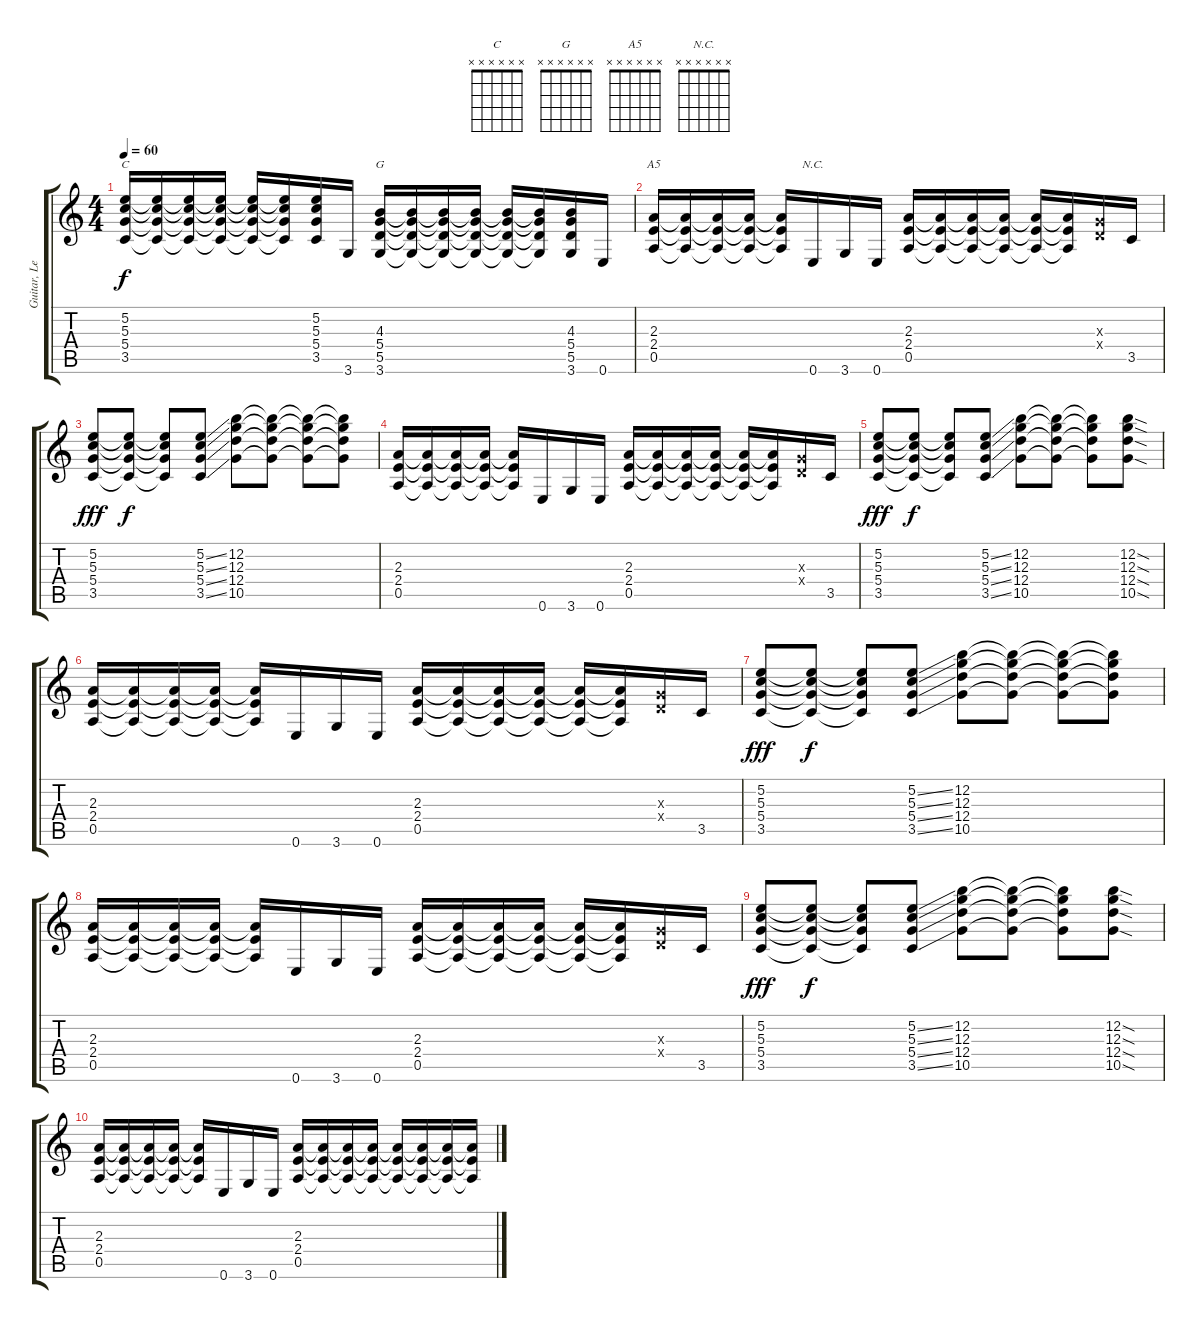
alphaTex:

\track ("Guitar, Lead" "Guitar, Le") {instrument distortionguitar}
\staff {score tabs}
\tuning (E4 B3 G3 D3 A2 E2) {hide}
\chord ("C" x x x x x x)
\chord ("G" x x x x x x)
\chord ("A5" x x x x x x)
\chord ("N.C." x x x x x x)
\ts (4 4)
\tempo 60
\clef g2
\ks c
(5.2 5.3 5.4 3.5).16{ch "C" dy f volume 9} (5.2{t} 5.3{t} 5.4{t} 3.5{t}).16 (5.2{t} 5.3{t} 5.4{t} 3.5{t}).16 (5.2{t} 5.3{t} 5.4{t} 3.5{t}).16 (5.2{t} 5.3{t} 5.4{t} 3.5{t}).16 (5.2{t} 5.3{t} 5.4{t} 3.5{t}).16 (5.2 5.3 5.4 3.5).16 3.6.16 (4.3 5.4 5.5 3.6).16{ch "G"} (4.3{t} 5.4{t} 5.5{t} 3.6{t}).16 (4.3{t} 5.4{t} 5.5{t} 3.6{t}).16 (4.3{t} 5.4{t} 5.5{t} 3.6{t}).16 (4.3{t} 5.4{t} 5.5{t} 3.6{t}).16 (4.3{t} 5.4{t} 5.5{t} 3.6{t}).16 (4.3 5.4 5.5 3.6).16 0.6.16 |
(2.3 2.4 0.5).16{ch "A5"} (2.3{t} 2.4{t} 0.5{t}).16 (2.3{t} 2.4{t} 0.5{t}).16 (2.3{t} 2.4{t} 0.5{t}).16 (2.3{t} 2.4{t} 0.5{t}).16 0.6.16{ch "N.C."} 3.6.16 0.6.16 (2.3 2.4 0.5).16 (2.3{t} 2.4{t} 0.5{t}).16 (2.3{t} 2.4{t} 0.5{t}).16 (2.3{t} 2.4{t} 0.5{t}).16 (2.3{t} 2.4{t} 0.5{t}).16 (2.3{t} 2.4{t} 0.5{t}).16 (0.3{x} 0.4{x}).16 3.5.16 |
(5.2 5.3 5.4 3.5).8{dy fff} (5.2{t} 5.3{t} 5.4{t} 3.5{t}).8{dy f} (5.2{t} 5.3{t} 5.4{t} 3.5{t}).8 (5.2{ss} 5.3{ss} 5.4{ss} 3.5{ss}).8 (12.2 12.3 12.4 10.5).8 (12.2{t} 12.3{t} 12.4{t} 10.5{t}).8 (12.2{t} 12.3{t} 12.4{t} 10.5{t}).8 (12.2{t} 12.3{t} 12.4{t} 10.5{t}).8 |
(2.3 2.4 0.5).16 (2.3{t} 2.4{t} 0.5{t}).16 (2.3{t} 2.4{t} 0.5{t}).16 (2.3{t} 2.4{t} 0.5{t}).16 (2.3{t} 2.4{t} 0.5{t}).16 0.6.16 3.6.16 0.6.16 (2.3 2.4 0.5).16 (2.3{t} 2.4{t} 0.5{t}).16 (2.3{t} 2.4{t} 0.5{t}).16 (2.3{t} 2.4{t} 0.5{t}).16 (2.3{t} 2.4{t} 0.5{t}).16 (2.3{t} 2.4{t} 0.5{t}).16 (0.3{x} 0.4{x}).16 3.5.16 |
(5.2 5.3 5.4 3.5).8{dy fff} (5.2{t} 5.3{t} 5.4{t} 3.5{t}).8{dy f} (5.2{t} 5.3{t} 5.4{t} 3.5{t}).8 (5.2{ss} 5.3{ss} 5.4{ss} 3.5{ss}).8 (12.2 12.3 12.4 10.5).8 (12.2{t} 12.3{t} 12.4{t} 10.5{t}).8 (12.2{t} 12.3{t} 12.4{t} 10.5{t}).8 (12.2{sod} 12.3{sod} 12.4{sod} 10.5{sod}).8 |
(2.3 2.4 0.5).16 (2.3{t} 2.4{t} 0.5{t}).16 (2.3{t} 2.4{t} 0.5{t}).16 (2.3{t} 2.4{t} 0.5{t}).16 (2.3{t} 2.4{t} 0.5{t}).16 0.6.16 3.6.16 0.6.16 (2.3 2.4 0.5).16 (2.3{t} 2.4{t} 0.5{t}).16 (2.3{t} 2.4{t} 0.5{t}).16 (2.3{t} 2.4{t} 0.5{t}).16 (2.3{t} 2.4{t} 0.5{t}).16 (2.3{t} 2.4{t} 0.5{t}).16 (0.3{x} 0.4{x}).16 3.5.16 |
(5.2 5.3 5.4 3.5).8{dy fff} (5.2{t} 5.3{t} 5.4{t} 3.5{t}).8{dy f} (5.2{t} 5.3{t} 5.4{t} 3.5{t}).8 (5.2{ss} 5.3{ss} 5.4{ss} 3.5{ss}).8 (12.2 12.3 12.4 10.5).8 (12.2{t} 12.3{t} 12.4{t} 10.5{t}).8 (12.2{t} 12.3{t} 12.4{t} 10.5{t}).8 (12.2{t} 12.3{t} 12.4{t} 10.5{t}).8 |
(2.3 2.4 0.5).16 (2.3{t} 2.4{t} 0.5{t}).16 (2.3{t} 2.4{t} 0.5{t}).16 (2.3{t} 2.4{t} 0.5{t}).16 (2.3{t} 2.4{t} 0.5{t}).16 0.6.16 3.6.16 0.6.16 (2.3 2.4 0.5).16 (2.3{t} 2.4{t} 0.5{t}).16 (2.3{t} 2.4{t} 0.5{t}).16 (2.3{t} 2.4{t} 0.5{t}).16 (2.3{t} 2.4{t} 0.5{t}).16 (2.3{t} 2.4{t} 0.5{t}).16 (0.3{x} 0.4{x}).16 3.5.16 |
(5.2 5.3 5.4 3.5).8{dy fff} (5.2{t} 5.3{t} 5.4{t} 3.5{t}).8{dy f} (5.2{t} 5.3{t} 5.4{t} 3.5{t}).8 (5.2{ss} 5.3{ss} 5.4{ss} 3.5{ss}).8 (12.2 12.3 12.4 10.5).8 (12.2{t} 12.3{t} 12.4{t} 10.5{t}).8 (12.2{t} 12.3{t} 12.4{t} 10.5{t}).8 (12.2{sod} 12.3{sod} 12.4{sod} 10.5{sod}).8 |
(2.3 2.4 0.5).16 (2.3{t} 2.4{t} 0.5{t}).16 (2.3{t} 2.4{t} 0.5{t}).16 (2.3{t} 2.4{t} 0.5{t}).16 (2.3{t} 2.4{t} 0.5{t}).16 0.6.16 3.6.16 0.6.16 (2.3 2.4 0.5).16 (2.3{t} 2.4{t} 0.5{t}).16 (2.3{t} 2.4{t} 0.5{t}).16 (2.3{t} 2.4{t} 0.5{t}).16 (2.3{t} 2.4{t} 0.5{t}).16 (2.3{t} 2.4{t} 0.5{t}).16 (2.3{t} 2.4{t} 0.5{t}).16 (2.3{t} 2.4{t} 0.5{t}).16
